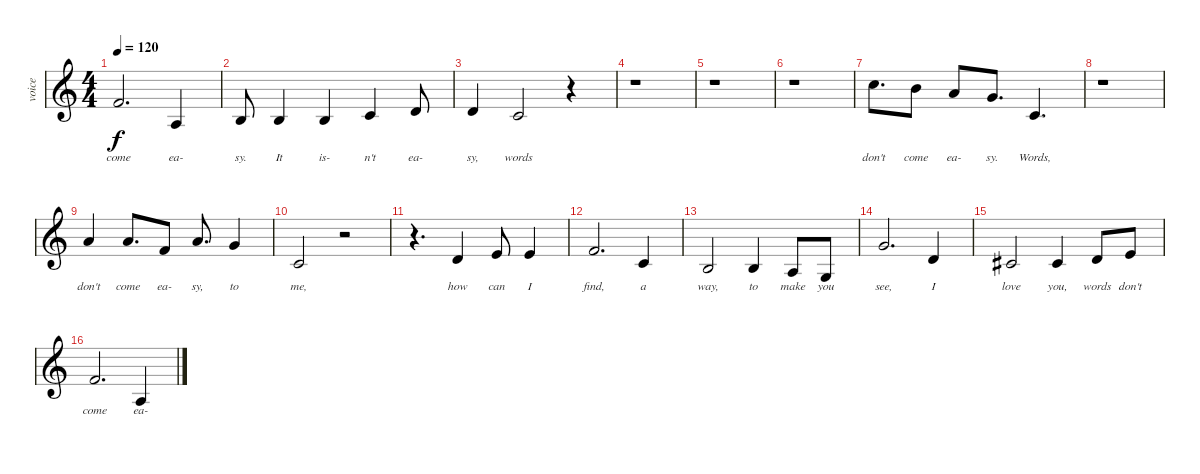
\track ("voice" "voice") {instrument electricgrandpiano}
\staff {score}
\tuning (E4 B3 G3 D3 A2 E2) {hide}
\ts (4 4)
\tempo 120
\clef g2
\ks c
1.1.2{d lyrics (0 "come") lyrics (1 "") lyrics (2 "") lyrics (3 "") lyrics (4 "") dy f} 2.3.4{lyrics (0 "ea-") lyrics (1 "") lyrics (2 "") lyrics (3 "") lyrics (4 "")} |
0.2.8{lyrics (0 "sy.") lyrics (1 "") lyrics (2 "") lyrics (3 "") lyrics (4 "")} 0.2.4{lyrics (0 "It") lyrics (1 "") lyrics (2 "") lyrics (3 "") lyrics (4 "")} 0.2.4{lyrics (0 "is-") lyrics (1 "") lyrics (2 "") lyrics (3 "") lyrics (4 "")} 1.2.4{lyrics (0 "n't") lyrics (1 "") lyrics (2 "") lyrics (3 "") lyrics (4 "")} 3.2.8{lyrics (0 "ea-") lyrics (1 "") lyrics (2 "") lyrics (3 "") lyrics (4 "")} |
3.2.4{lyrics (0 "sy,") lyrics (1 "") lyrics (2 "") lyrics (3 "") lyrics (4 "")} 1.2.2{lyrics (0 "words") lyrics (1 "") lyrics (2 "") lyrics (3 "") lyrics (4 "")} r.4 |
r.1 |
r.1 |
r.1 |
8.1.8{d lyrics (0 "don't") lyrics (1 "") lyrics (2 "") lyrics (3 "") lyrics (4 "")} 7.1.8{lyrics (0 "come") lyrics (1 "") lyrics (2 "") lyrics (3 "") lyrics (4 "")} 5.1.8{lyrics (0 "ea-") lyrics (1 "") lyrics (2 "") lyrics (3 "") lyrics (4 "")} 3.1.8{d lyrics (0 "sy.") lyrics (1 "") lyrics (2 "") lyrics (3 "") lyrics (4 "")} 1.2.4{d lyrics (0 "Words,") lyrics (1 "") lyrics (2 "") lyrics (3 "") lyrics (4 "")} |
r.1 |
5.1.4{lyrics (0 "don't") lyrics (1 "") lyrics (2 "") lyrics (3 "") lyrics (4 "")} 5.1.8{d lyrics (0 "come") lyrics (1 "") lyrics (2 "") lyrics (3 "") lyrics (4 "")} 1.1.8{lyrics (0 "ea-") lyrics (1 "") lyrics (2 "") lyrics (3 "") lyrics (4 "")} 5.1.8{d lyrics (0 "sy,") lyrics (1 "") lyrics (2 "") lyrics (3 "") lyrics (4 "")} 3.1.4{lyrics (0 "to") lyrics (1 "") lyrics (2 "") lyrics (3 "") lyrics (4 "")} |
1.2.2{lyrics (0 "me,") lyrics (1 "") lyrics (2 "") lyrics (3 "") lyrics (4 "")} r.2 |
r.4{d} 3.2.4{lyrics (0 "how") lyrics (1 "") lyrics (2 "") lyrics (3 "") lyrics (4 "")} 0.1.8{lyrics (0 "can") lyrics (1 "") lyrics (2 "") lyrics (3 "") lyrics (4 "")} 0.1.4{lyrics (0 "I") lyrics (1 "") lyrics (2 "") lyrics (3 "") lyrics (4 "")} |
1.1.2{d lyrics (0 "find,") lyrics (1 "") lyrics (2 "") lyrics (3 "") lyrics (4 "")} 1.2.4{lyrics (0 "a") lyrics (1 "") lyrics (2 "") lyrics (3 "") lyrics (4 "")} |
0.2.2{lyrics (0 "way,") lyrics (1 "") lyrics (2 "") lyrics (3 "") lyrics (4 "")} 0.2.4{lyrics (0 "to") lyrics (1 "") lyrics (2 "") lyrics (3 "") lyrics (4 "")} 2.3.8{lyrics (0 "make") lyrics (1 "") lyrics (2 "") lyrics (3 "") lyrics (4 "")} 0.3.8{lyrics (0 "you") lyrics (1 "") lyrics (2 "") lyrics (3 "") lyrics (4 "")} |
3.1.2{d lyrics (0 "see,") lyrics (1 "") lyrics (2 "") lyrics (3 "") lyrics (4 "")} 3.2.4{lyrics (0 "I") lyrics (1 "") lyrics (2 "") lyrics (3 "") lyrics (4 "")} |
2.2.2{lyrics (0 "love") lyrics (1 "") lyrics (2 "") lyrics (3 "") lyrics (4 "")} 2.2.4{lyrics (0 "you,") lyrics (1 "") lyrics (2 "") lyrics (3 "") lyrics (4 "")} 3.2.8{lyrics (0 "words") lyrics (1 "") lyrics (2 "") lyrics (3 "") lyrics (4 "")} 0.1.8{lyrics (0 "don't") lyrics (1 "") lyrics (2 "") lyrics (3 "") lyrics (4 "")} |
1.1.2{d lyrics (0 "come") lyrics (1 "") lyrics (2 "") lyrics (3 "") lyrics (4 "")} 2.3.4{lyrics (0 "ea-") lyrics (1 "") lyrics (2 "") lyrics (3 "") lyrics (4 "")}
